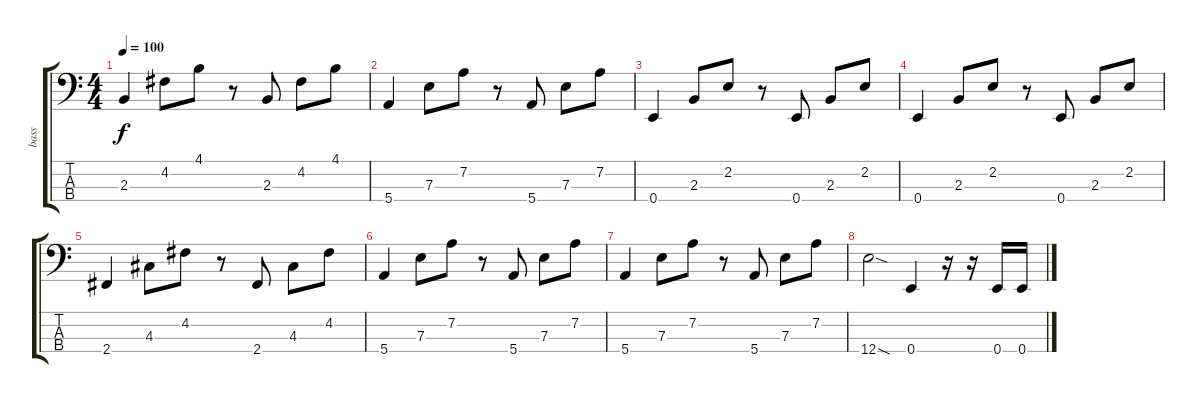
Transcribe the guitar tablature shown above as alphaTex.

\track ("bass" "bass") {instrument electricbassfinger}
\staff {score tabs}
\tuning (G2 D2 A1 E1) {hide}
\ts (4 4)
\tempo 100
\clef f4
\ks c
2.3.4{dy f} 4.2.8 4.1.8 r.8 2.3.8 4.2.8 4.1.8 |
5.4.4 7.3.8 7.2.8 r.8 5.4.8 7.3.8 7.2.8 |
0.4.4 2.3.8 2.2.8 r.8 0.4.8 2.3.8 2.2.8 |
0.4.4 2.3.8 2.2.8 r.8 0.4.8 2.3.8 2.2.8 |
2.4.4 4.3.8 4.2.8 r.8 2.4.8 4.3.8 4.2.8 |
5.4.4 7.3.8 7.2.8 r.8 5.4.8 7.3.8 7.2.8 |
5.4.4 7.3.8 7.2.8 r.8 5.4.8 7.3.8 7.2.8 |
12.4{sod}.2 0.4.4 r.16 r.16 0.4.16 0.4.16
